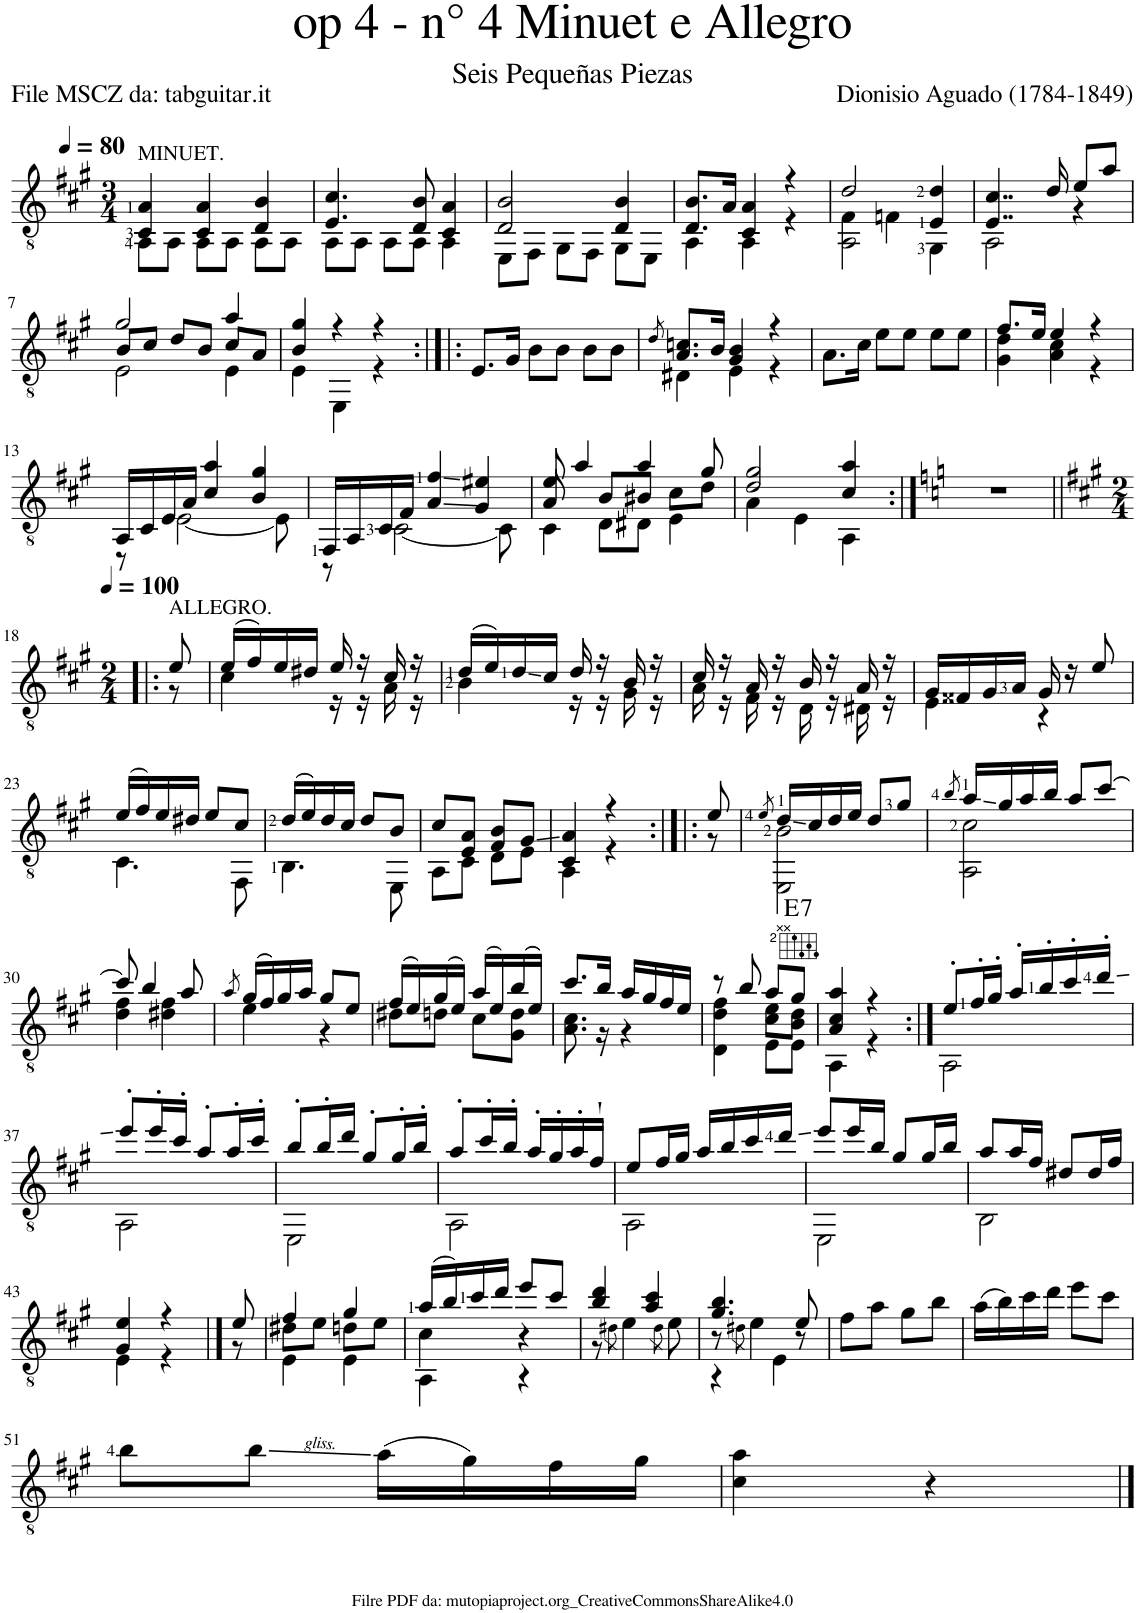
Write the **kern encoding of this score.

**kern	**harte
*part1	*part1
*staff1	*
*I"Guitar	*
*I'Guit.	*
*clefGv2	*
*k[f#c#g#]	*
*M3/4	*
*MM80	*
=1	=1
*^	*
!LO:TX:a:t=MINUET.	!	!
4C#/ 4A/	8AA\L	.
.	8AA\J	.
4C#/ 4A/	8AA\L	.
.	8AA\J	.
4D/ 4B/	8AA\L	.
.	8AA\J	.
=2	=2	=2
4.E/ 4.c#/	8AA\L	.
.	8AA\J	.
.	8AA\L	.
8D/ 8B/	8AA\J	.
4C#/ 4A/	4AA\	.
=3	=3	=3
2D/ 2B/	8EE\L	.
.	8FF#\J	.
.	8GG#\L	.
.	8FF#\J	.
4D/ 4B/	8GG#\L	.
.	8EE\J	.
=4	=4	=4
8.D/ 8.B/L	4AA\	.
16A/Jk	.	.
4C#/ 4A/	4AA\	.
4r	4r	.
=5	=5	=5
*	*^	*
2d/	4F#\	2AA\	.
.	4Fn\	.	.
4E/ 4d/	4GG#\	4ryy	.
*	*v	*v	*
=6	=6	=6
4..E/ 4..c#/	2AA\	.
16d/	.	.
8e/L	4r	.
8a/J	.	.
!!LO:LB:g=z	!!
=7	=7	=7
*	*^	*
2g#/	8B/L	2E\	.
.	8c#/J	.	.
.	8d/L	.	.
.	8B/J	.	.
4a/	8c#/L	4E\	.
.	8A/J	.	.
*	*v	*v	*
=8	=8	=8
4B/ 4g#/	4E\	.
4r	4EE\	.
4r	4r	.
*v	*v	*
=9:|!|:	=9:|!|:
8.E/L	.
16G#/Jk	.
8B\L	.
8B\J	.
8B\L	.
8B\J	.
=10	=10
8qd/	.
*^	*
8.A/ 8.cn/L	4D#X\	.
16B/Jk	.	.
4G#/ 4B/	4E\	.
4r	4r	.
*v	*v	*
=11	=11
8.A\L	.
16c#\Jk	.
8e\L	.
8e\J	.
8e\L	.
8e\J	.
=12	=12
*^	*
8.f#/L	4G#\ 4d\	.
16e/Jk	.	.
4e/	4A\ 4c#\	.
4r	4r	.
!!LO:LB:g=z	!!
=13	=13	=13
16AA/LL	8r	.
16C#/	.	.
16E/	[2E\	.
16A/JJ	.	.
4c#/ 4a/	.	.
4B/ 4g#/	.	.
.	8E\]	.
=14	=14	=14
16FF#/LL	8r	.
16AA/	.	.
16C#/	[2C#\	.
16F#/JJ	.	.
4A/ 4f#/	.	.
4G#/ 4e#X/	.	.
.	8C#\]	.
=15	=15	=15
*	*^	*
8e/	4C#\	8A/	.
4a/	.	8ryy	.
.	8D\L	8B/L	.
4a/	8D#X\J	8B#X/J	.
.	4E\	8c#\L	.
8g#/	.	8d\J	.
*	*v	*v	*
=16	=16	=16
2d/ 2g#/	4A\	.
.	4E\	.
4c#/ 4a/	4AA\	.
*v	*v	*
=17:|!	=17:|!
*k[]	*
2.r	.
!!LO:LB:g=z
=18!|:	=18!|:
*k[f#c#g#]	*
*M2/4	*
*MM100	*
*^	*
!LO:TX:a:t=ALLEGRO.	!	!
8e/	8r	.
=19	=19	=19
(16e/LL	4c#\	.
16f#/)	.	.
16e/	.	.
16d#X/JJ	.	.
16e/	16r	.
16r	16r	.
16c#/	16A\	.
16r	16r	.
=20	=20	=20
(16d/LL	4B\	.
16e/)	.	.
16d/	.	.
16c#/JJ	.	.
16d/	16r	.
16r	16r	.
16B/	16G#\	.
16r	16r	.
=21	=21	=21
16c#/	16A\	.
16r	16r	.
16A/	16F#\	.
16r	16r	.
16B/	16D\	.
16r	16r	.
16A/	16D#X\	.
16r	16r	.
=22	=22	=22
16G#/LL	4E\	.
16F##X/	.	.
16G#/	.	.
16A/JJ	.	.
16G#/	4r	.
16r	.	.
8e/	.	.
!!LO:LB:g=z	!!
=23	=23	=23
(16e/LL	4.C#\	.
16f#/)	.	.
16e/	.	.
16d#X/JJ	.	.
8e/L	.	.
8c#/J	8FF#\	.
=24	=24	=24
(16d/LL	4.BB\	.
16e/)	.	.
16d/	.	.
16c#/JJ	.	.
8d/L	.	.
8B/J	8EE\	.
=25	=25	=25
8c#/L	8AA\L	.
8E/ 8A/J	8C#\J	.
8F#/ 8B/L	8D\L	.
8G#/J	8E\J	.
=26	=26	=26
4C#/ 4A/	4AA\	.
4r	4r	.
=27:|!|:	=27:|!|:	=27:|!|:
8e/	8r	.
=28	=28	=28
8qe/	.	.
16d/LL	2EE\ 2B\	.
16c#/	.	.
16d/	.	.
16e/JJ	.	.
8d/L	.	.
8g#/J	.	.
=29	=29	=29
8qb/	.	.
16a/LL	2AA\ 2c#\	.
16g#/	.	.
16a/	.	.
16b/JJ	.	.
8a/L	.	.
[8cc#/J	.	.
!!LO:LB:g=z	!!
=30	=30	=30
8cc#/]	4d\ 4f#\	.
4b/	.	.
.	4d#X\ 4f#\	.
8a/	.	.
=31	=31	=31
8qa/	.	.
(16g#/LL	4e\	.
16f#/)	.	.
16g#/	.	.
16a/JJ	.	.
8g#/L	4r	.
8e/J	.	.
=32	=32	=32
(16f#/LL	8d#X\L	.
16e/)	.	.
(16g#/	8dn\J	.
16e/JJ)	.	.
(16a/LL	8c#\L	.
16e/)	.	.
(16b/	8G#\ 8d\J	.
16e/JJ)	.	.
=33	=33	=33
8.cc#/L	8.A\ 8.c#\	.
16b/Jk	16r	.
16a/LL	4r	.
16g#/	.	.
16f#/	.	.
16e/JJ	.	.
=34	=34	=34
*	*^	*
8r	4d\ 4f#\	4D\	.
8b/	.	.	.
8a/L	8c#\ 8e\L	8E\L	.
!	!	!	!LO:H:kt=7
8g#/J	8B\ 8d\J	8E\J	E:7
*	*v	*v	*
=35	=35	=35
4A/ 4c#/ 4a/	4AA\	.
4r	4r	.
=36:|!	=36:|!	=36:|!
8e'/L	2AA\	.
16f#'/L	.	.
16g#'/JJ	.	.
16a'/LL	.	.
16b'/	.	.
16cc#'/	.	.
16dd'/JJ	.	.
!!LO:LB:g=z	!!
=37	=37	=37
8ee'/L	2AA\	.
16ee'/L	.	.
16cc#'/JJ	.	.
8a'/L	.	.
16a'/L	.	.
16cc#'/JJ	.	.
=38	=38	=38
8b'/L	2EE\	.
16b'/L	.	.
16dd/JJ	.	.
8g#'/L	.	.
16g#'/L	.	.
16b'/JJ	.	.
=39	=39	=39
8a'/L	2AA\	.
16cc#'/L	.	.
16b'/JJ	.	.
16a'/LL	.	.
16g#'/	.	.
16a'/	.	.
16f#`/JJ	.	.
=40	=40	=40
8e/L	2AA\	.
16f#/L	.	.
16g#/JJ	.	.
16a/LL	.	.
16b/	.	.
16cc#/	.	.
16dd/JJ	.	.
=41	=41	=41
8ee/L	2EE\	.
16ee/L	.	.
16b/JJ	.	.
8g#/L	.	.
16g#/L	.	.
16b/JJ	.	.
=42	=42	=42
8a/L	2BB\	.
16a/L	.	.
16f#/JJ	.	.
8d#X/L	.	.
16d#/L	.	.
16f#/JJ	.	.
!!LO:LB:g=z	!!
=43	=43	=43
4G#/ 4e/	4E\	.
4r	4r	.
==44	==44	==44
8e/	8r	.
=45	=45	=45
*	*^	*
4f#/	8d#X\L	4E\	.
.	8e\J	.	.
4g#/	8dn\L	4E\	.
.	8e\J	.	.
=46	=46	=46	=46
(16a/LL	4c#\	4AA\	.
16b/)	.	.	.
16cc#/	.	.	.
16dd/JJ	.	.	.
8ee/L	4r	4r	.
8cc#/J	.	.	.
*	*v	*v	*
=47	=47	=47
4b/ 4dd/	8r	.
.	8qd#X\	.
.	4e\	.
4a/ 4cc#/	.	.
.	8qd#\	.
.	8e\	.
=48	=48	=48
*	*^	*
4.g#/ 4.b/	8r	4r	.
.	8qd#X\	.	.
.	4e\	.	.
.	.	4E\	.
8e/	8r	.	.
*v	*v	*v	*
=49	=49
8f#\L	.
8a\J	.
8g#\L	.
8b\J	.
=50	=50
(16a\LL	.
16b\)	.
16cc#\	.
16dd\JJ	.
8ee\L	.
8cc#\J	.
!!LO:LB:g=z
=51	=51
8b\L	.
8b\J	.
(16a\LL	.
16g#\)	.
16f#\	.
16g#\JJ	.
=52	=52
4c#\ 4a\	.
4r	.
==	==
*-	*-
